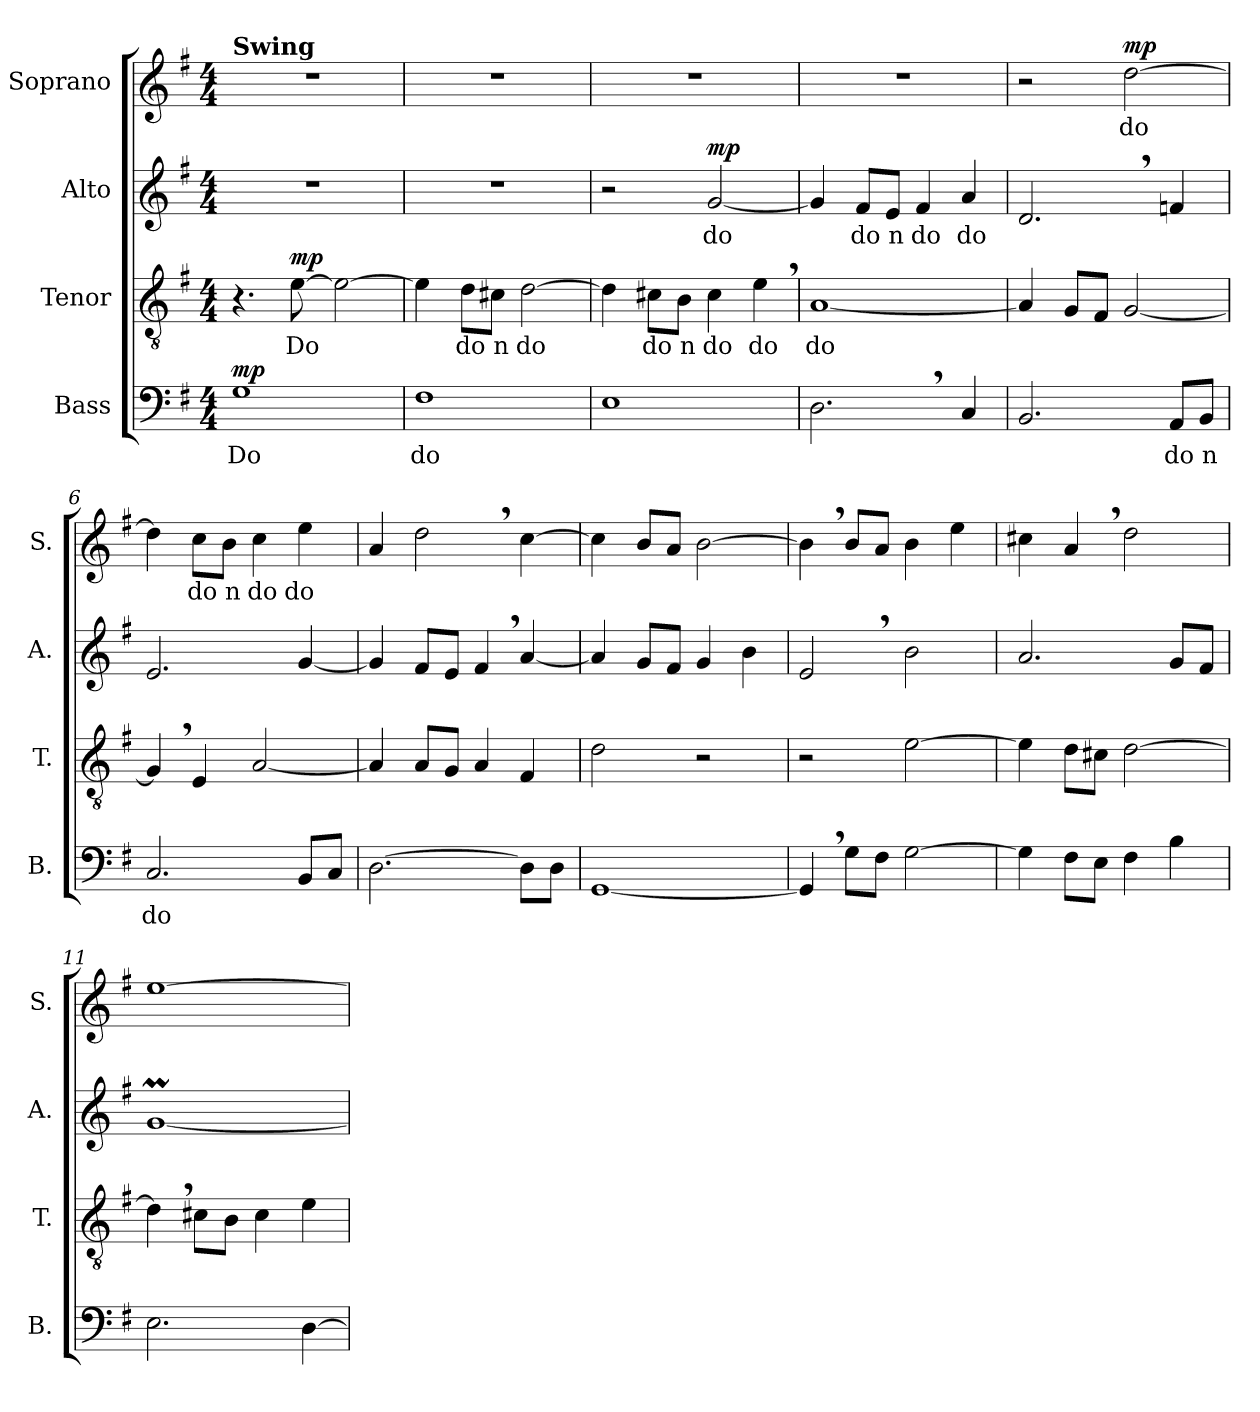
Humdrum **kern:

**kern	**text	**dynam	**kern	**text	**dynam	**kern	**text	**dynam	**kern	**text	**dynam
*part4	*part4	*part4	*part3	*part3	*part3	*part2	*part2	*part2	*part1	*part1	*part1
*staff4	*staff4	*staff4	*staff3	*staff3	*staff3	*staff2	*staff2	*staff2	*staff1	*staff1	*staff1
*I"Bass	*	*	*I"Tenor	*	*	*I"Alto	*	*	*I"Soprano	*	*
*I'B.	*	*	*I'T.	*	*	*I'A.	*	*	*I'S.	*	*
*clefF4	*	*	*clefGv2	*	*	*clefG2	*	*	*clefG2	*	*
*k[f#]	*	*	*k[f#]	*	*	*k[f#]	*	*	*k[f#]	*	*
*M4/4	*	*	*M4/4	*	*	*M4/4	*	*	*M4/4	*	*
*MM130	*	*	*MM130	*	*	*MM130	*	*	*MM130	*	*
=1	=1	=1	=1	=1	=1	=1	=1	=1	=1	=1	=1
!	!	!	!	!	!	!	!	!	!LO:TX:a:B:t=Swing	!	!
!	!LO:LY:b	!LO:DY:b	!	!	!	!	!	!	!	!	!
1G	Do	mp	4.r	.	.	1r	.	.	1r	.	.
!	!	!	!	!LO:LY:b	!LO:DY:b	!	!	!	!	!	!
.	.	.	[8e\	Do	mp	.	.	.	.	.	.
.	.	.	2e\_	.	.	.	.	.	.	.	.
=2	=2	=2	=2	=2	=2	=2	=2	=2	=2	=2	=2
!	!LO:LY:b	!	!	!	!	!	!	!	!	!	!
1F#	do	.	4e\]	.	.	1r	.	.	1r	.	.
!	!	!	!	!LO:LY:b	!	!	!	!	!	!	!
.	.	.	8d\L	do	.	.	.	.	.	.	.
!	!	!	!	!LO:LY:b	!	!	!	!	!	!	!
.	.	.	8c#X\J	n	.	.	.	.	.	.	.
!	!	!	!	!LO:LY:b	!	!	!	!	!	!	!
.	.	.	[2d\	do	.	.	.	.	.	.	.
=3	=3	=3	=3	=3	=3	=3	=3	=3	=3	=3	=3
1E	.	.	4d\]	.	.	2r	.	.	1r	.	.
!	!	!	!	!LO:LY:b	!	!	!	!	!	!	!
.	.	.	8c#X\L	do	.	.	.	.	.	.	.
!	!	!	!	!LO:LY:b	!	!	!	!	!	!	!
.	.	.	8B\J	n	.	.	.	.	.	.	.
!	!	!	!	!LO:LY:b	!	!	!LO:LY:b	!LO:DY:b	!	!	!
.	.	.	4c#\	do	.	[2g/	do	mp	.	.	.
!	!	!	!	!LO:LY:b	!	!	!	!	!	!	!
.	.	.	4e,\	do	.	.	.	.	.	.	.
=4	=4	=4	=4	=4	=4	=4	=4	=4	=4	=4	=4
!	!	!	!	!LO:LY:b	!	!	!	!	!	!	!
2.D,\	.	.	[1A	do	.	4g/]	.	.	1r	.	.
!	!	!	!	!	!	!	!LO:LY:b	!	!	!	!
.	.	.	.	.	.	8f#/L	do	.	.	.	.
!	!	!	!	!	!	!	!LO:LY:b	!	!	!	!
.	.	.	.	.	.	8e/J	n	.	.	.	.
!	!	!	!	!	!	!	!LO:LY:b	!	!	!	!
.	.	.	.	.	.	4f#/	do	.	.	.	.
!	!	!	!	!	!	!	!LO:LY:b	!	!	!	!
4C/	.	.	.	.	.	4a/	do	.	.	.	.
=5	=5	=5	=5	=5	=5	=5	=5	=5	=5	=5	=5
2.BB/	.	.	4A/]	.	.	2.d,/	.	.	2r	.	.
.	.	.	8G/L	.	.	.	.	.	.	.	.
.	.	.	8F#/J	.	.	.	.	.	.	.	.
!	!	!	!	!	!	!	!	!	!	!LO:LY:b	!LO:DY:b
.	.	.	[2G/	.	.	.	.	.	[2dd\	do	mp
!	!LO:LY:b	!	!	!	!	!	!	!	!	!	!
8AA/L	do	.	.	.	.	4fn/	.	.	.	.	.
!	!LO:LY:b	!	!	!	!	!	!	!	!	!	!
8BB/J	n	.	.	.	.	.	.	.	.	.	.
!!LO:LB:g=z
=6	=6	=6	=6	=6	=6	=6	=6	=6	=6	=6	=6
!	!LO:LY:b	!	!	!	!	!	!	!	!	!	!
2.C/	do	.	4G,/]	.	.	2.e/	.	.	4dd\]	.	.
!	!	!	!	!	!	!	!	!	!	!LO:LY:b	!
.	.	.	4E/	.	.	.	.	.	8cc\L	do	.
!	!	!	!	!	!	!	!	!	!	!LO:LY:b	!
.	.	.	.	.	.	.	.	.	8b\J	n	.
!	!	!	!	!	!	!	!	!	!	!LO:LY:b	!
.	.	.	[2A/	.	.	.	.	.	4cc\	do	.
!	!	!	!	!	!	!	!	!	!	!LO:LY:b	!
8BB/L	.	.	.	.	.	[4g/	.	.	4ee\	do	.
8C/J	.	.	.	.	.	.	.	.	.	.	.
=7	=7	=7	=7	=7	=7	=7	=7	=7	=7	=7	=7
[2.D\	.	.	4A/]	.	.	4g/]	.	.	4a/	.	.
.	.	.	8A/L	.	.	8f#/L	.	.	2dd,\	.	.
.	.	.	8G/J	.	.	8e/J	.	.	.	.	.
.	.	.	4A/	.	.	4f#,/	.	.	.	.	.
8D\L]	.	.	4F#/	.	.	[4a/	.	.	[4cc\	.	.
8D\J	.	.	.	.	.	.	.	.	.	.	.
=8	=8	=8	=8	=8	=8	=8	=8	=8	=8	=8	=8
[1GG	.	.	2d\	.	.	4a/]	.	.	4cc\]	.	.
.	.	.	.	.	.	8g/L	.	.	8b/L	.	.
.	.	.	.	.	.	8f#/J	.	.	8a/J	.	.
.	.	.	2r	.	.	4g/	.	.	[2b\	.	.
.	.	.	.	.	.	4b\	.	.	.	.	.
=9	=9	=9	=9	=9	=9	=9	=9	=9	=9	=9	=9
4GG,/]	.	.	2r	.	.	2e,/	.	.	4b,\]	.	.
8G\L	.	.	.	.	.	.	.	.	8b/L	.	.
8F#\J	.	.	.	.	.	.	.	.	8a/J	.	.
[2G\	.	.	[2e\	.	.	2b\	.	.	4b\	.	.
.	.	.	.	.	.	.	.	.	4ee\	.	.
=10	=10	=10	=10	=10	=10	=10	=10	=10	=10	=10	=10
4G\]	.	.	4e\]	.	.	2.a/	.	.	4cc#X\	.	.
8F#\L	.	.	8d\L	.	.	.	.	.	4a,/	.	.
8E\J	.	.	8c#X\J	.	.	.	.	.	.	.	.
4F#\	.	.	[2d\	.	.	.	.	.	2dd\	.	.
4B\	.	.	.	.	.	8g/L	.	.	.	.	.
.	.	.	.	.	.	8f#/J	.	.	.	.	.
=11	=11	=11	=11	=11	=11	=11	=11	=11	=11	=11	=11
2.E\	.	.	4d,\]	.	.	[1gM	.	.	[1ee	.	.
.	.	.	8c#X\L	.	.	.	.	.	.	.	.
.	.	.	8B\J	.	.	.	.	.	.	.	.
.	.	.	4c#\	.	.	.	.	.	.	.	.
[4D\	.	.	4e\	.	.	.	.	.	.	.	.
=	=	=	=	=	=	=	=	=	=	=	=
*-	*-	*-	*-	*-	*-	*-	*-	*-	*-	*-	*-
